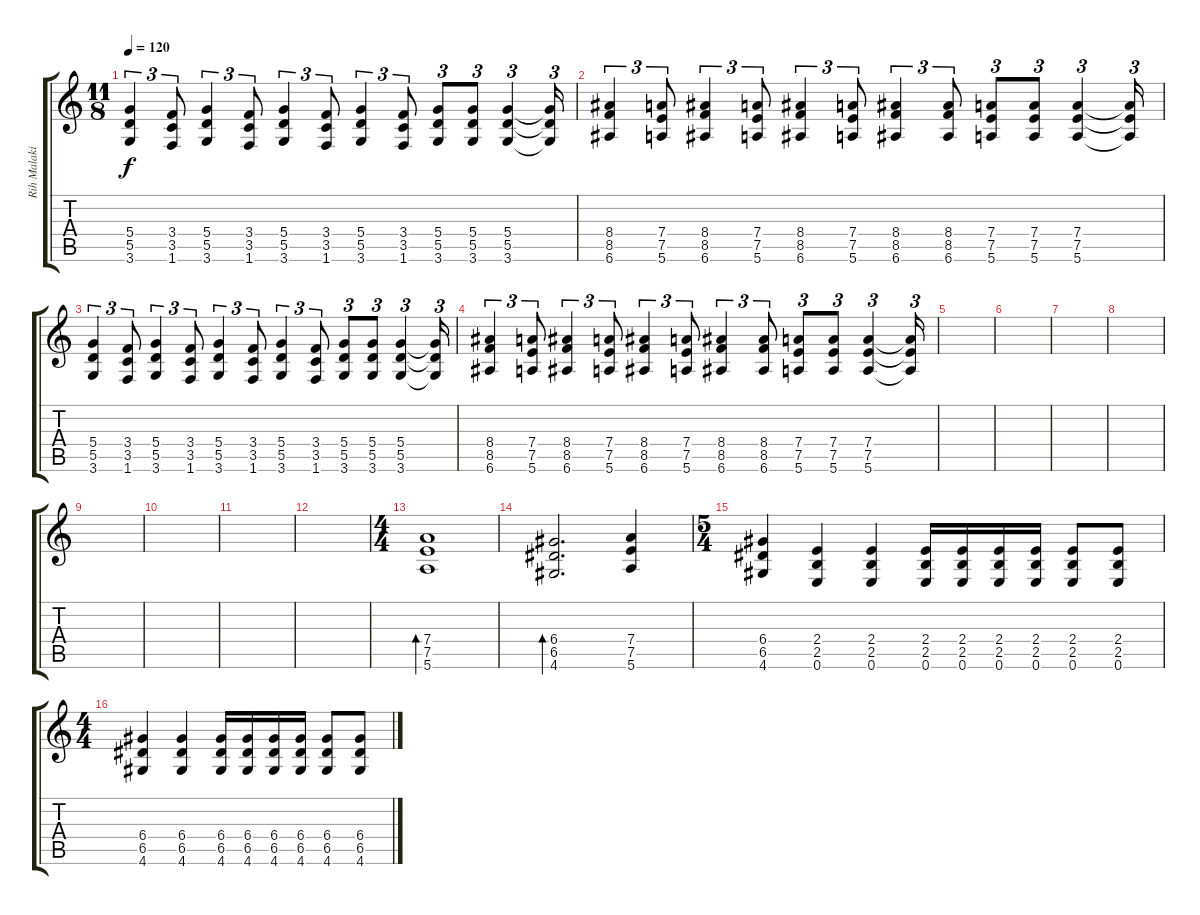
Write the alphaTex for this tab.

\track ("Rih Malakian" "Rih Malaki") {instrument distortionguitar}
\staff {score tabs}
\tuning (E4 B3 G3 D3 A2 E2) {hide}
\ts (11 8)
\tempo 120
\clef g2
\ks c
(5.4 5.5 3.6).4{tu (3 2) dy f instrument distortionguitar} (3.4 3.5 1.6).8{tu (3 2) instrument distortionguitar} (5.4 5.5 3.6).4{tu (3 2) instrument distortionguitar} (3.4 3.5 1.6).8{tu (3 2) instrument distortionguitar} (5.4 5.5 3.6).4{tu (3 2) instrument distortionguitar} (3.4 3.5 1.6).8{tu (3 2) instrument distortionguitar} (5.4 5.5 3.6).4{tu (3 2) instrument distortionguitar} (3.4 3.5 1.6).8{tu (3 2) instrument distortionguitar} (5.4 5.5 3.6).8{tu (3 2) instrument distortionguitar} (5.4 5.5 3.6).8{tu (3 2) instrument distortionguitar} (5.4 5.5 3.6).4{tu (3 2) instrument distortionguitar} (5.4{t} 5.5{t} 3.6{t}).16{tu (3 2) instrument distortionguitar} |
(8.4 8.5 6.6).4{tu (3 2)} (7.4 7.5 5.6).8{tu (3 2)} (8.4 8.5 6.6).4{tu (3 2)} (7.4 7.5 5.6).8{tu (3 2)} (8.4 8.5 6.6).4{tu (3 2)} (7.4 7.5 5.6).8{tu (3 2)} (8.4 8.5 6.6).4{tu (3 2)} (8.4 8.5 6.6).8{tu (3 2)} (7.4 7.5 5.6).8{tu (3 2)} (7.4 7.5 5.6).8{tu (3 2)} (7.4 7.5 5.6).4{tu (3 2)} (7.4{t} 7.5{t} 5.6{t}).16{tu (3 2)} |
(5.4 5.5 3.6).4{tu (3 2) instrument distortionguitar} (3.4 3.5 1.6).8{tu (3 2) instrument distortionguitar} (5.4 5.5 3.6).4{tu (3 2) instrument distortionguitar} (3.4 3.5 1.6).8{tu (3 2) instrument distortionguitar} (5.4 5.5 3.6).4{tu (3 2) instrument distortionguitar} (3.4 3.5 1.6).8{tu (3 2) instrument distortionguitar} (5.4 5.5 3.6).4{tu (3 2) instrument distortionguitar} (3.4 3.5 1.6).8{tu (3 2) instrument distortionguitar} (5.4 5.5 3.6).8{tu (3 2) instrument distortionguitar} (5.4 5.5 3.6).8{tu (3 2) instrument distortionguitar} (5.4 5.5 3.6).4{tu (3 2) instrument distortionguitar} (5.4{t} 5.5{t} 3.6{t}).16{tu (3 2) instrument distortionguitar} |
(8.4 8.5 6.6).4{tu (3 2)} (7.4 7.5 5.6).8{tu (3 2)} (8.4 8.5 6.6).4{tu (3 2)} (7.4 7.5 5.6).8{tu (3 2)} (8.4 8.5 6.6).4{tu (3 2)} (7.4 7.5 5.6).8{tu (3 2)} (8.4 8.5 6.6).4{tu (3 2)} (8.4 8.5 6.6).8{tu (3 2)} (7.4 7.5 5.6).8{tu (3 2)} (7.4 7.5 5.6).8{tu (3 2)} (7.4 7.5 5.6).4{tu (3 2)} (7.4{t} 7.5{t} 5.6{t}).16{tu (3 2)} |
|
|
|
|
|
|
|
|
\ts (4 4)
(7.4 7.5 5.6).1{bd 480 instrument electricguitarclean} |
(6.4 6.5 4.6).2{d bd 480} (7.4 7.5 5.6).4{instrument distortionguitar} |
\ts (5 4)
(6.4 6.5 4.6).4 (2.4 2.5 0.6).4 (2.4 2.5 0.6).4 (2.4 2.5 0.6).16 (2.4 2.5 0.6).16 (2.4 2.5 0.6).16 (2.4 2.5 0.6).16 (2.4 2.5 0.6).8 (2.4 2.5 0.6).8 |
\ts (4 4)
(6.4 6.5 4.6).4 (6.4 6.5 4.6).4 (6.4 6.5 4.6).16 (6.4 6.5 4.6).16 (6.4 6.5 4.6).16 (6.4 6.5 4.6).16 (6.4 6.5 4.6).8 (6.4 6.5 4.6).8
